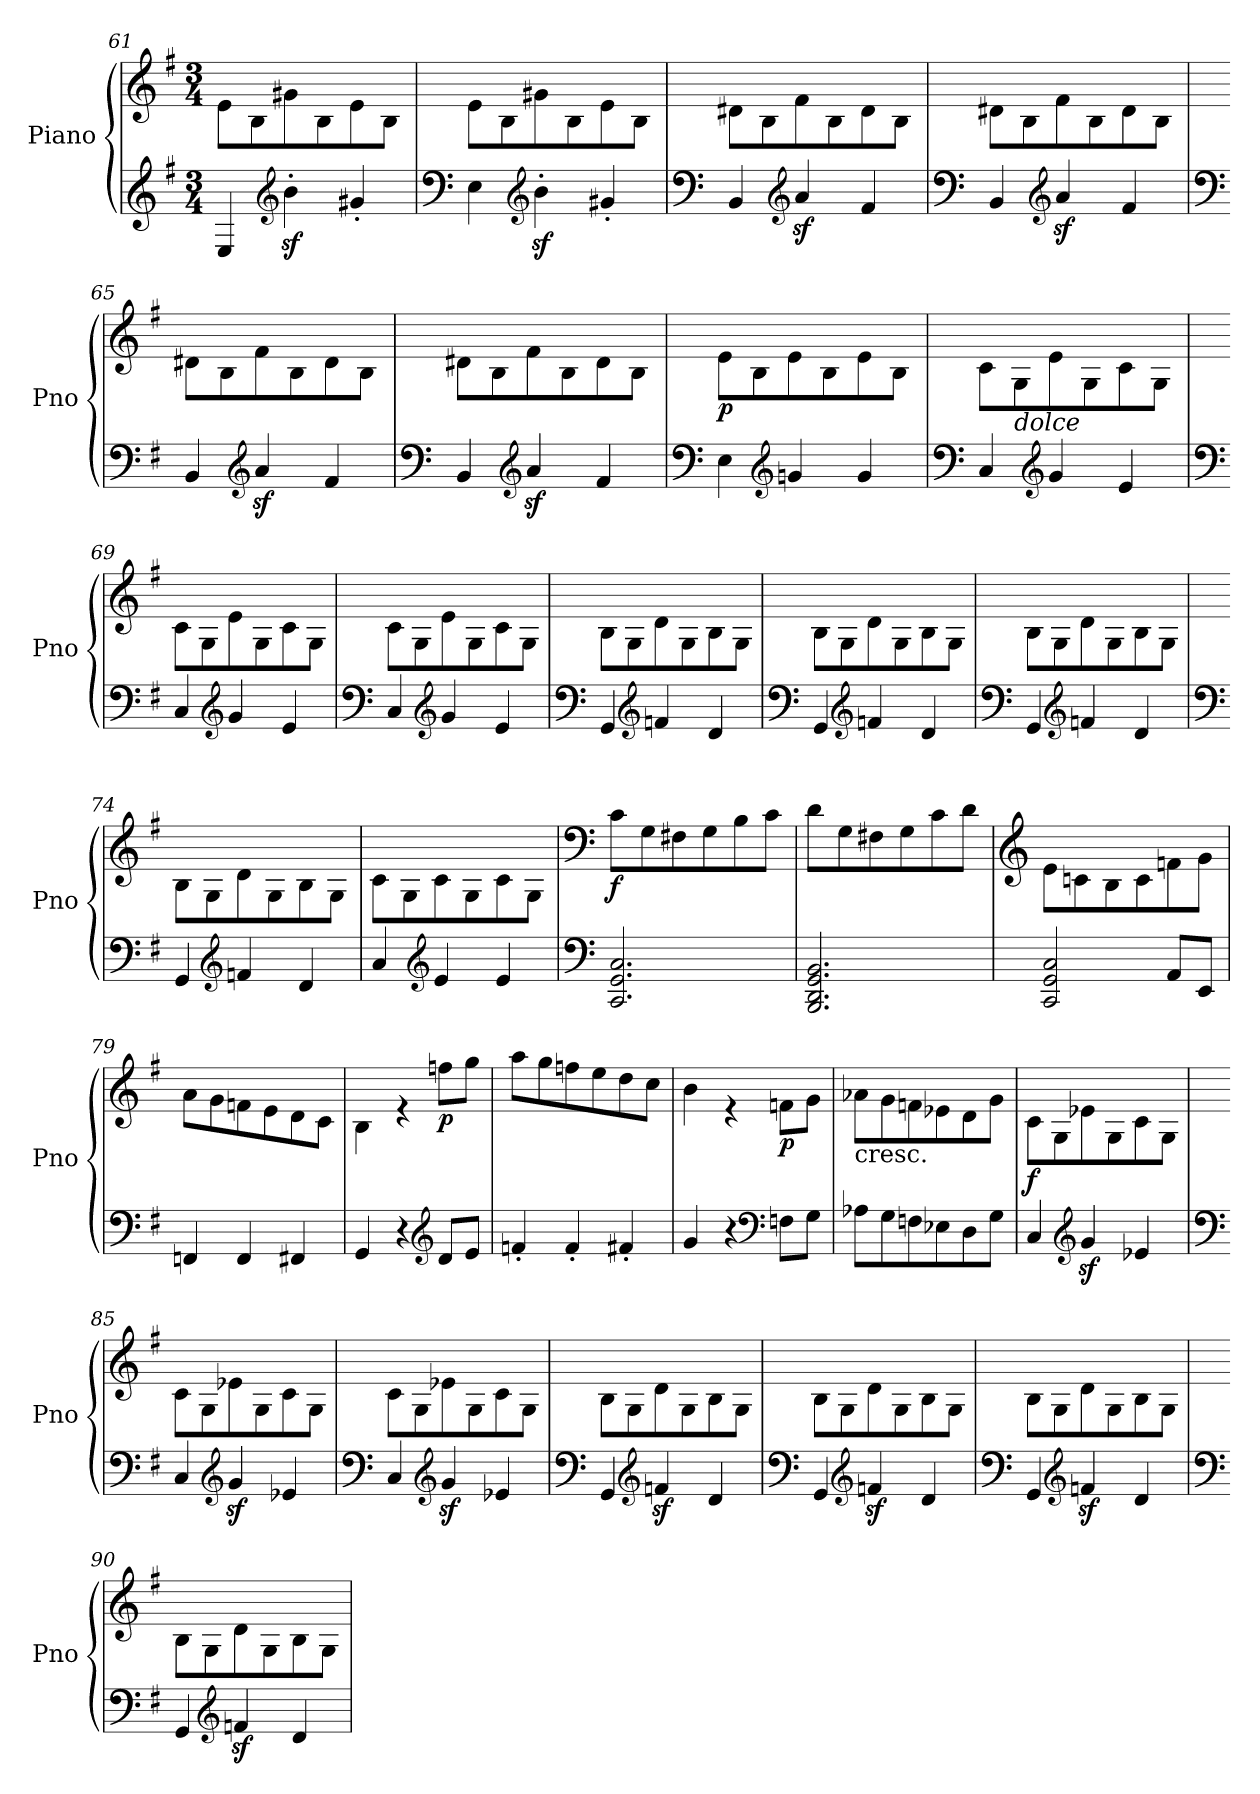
**kern	**kern	**dynam
*part1	*part1	*part1
*staff2	*staff1	*staff1/2
*I"Piano	*	*
*I'Pno	*	*
!!LO:LB:g=z
*clefG2	*clefG2	*
*k[f#]	*k[f#]	*
*G:	*G:	*
*M3/4	*M3/4	*
=61	=61	=61
*	*^	*
4E/	2.ryy	8e\L	.
.	.	8B\	.
*clefG2	*	*	*
4bz<'\	.	8g#X\	.
.	.	8B\	.
4g#X'/	.	8e\	.
.	.	8B\J	.
=62	=62	=62	=62
*clefF4	*	*	*
4E\	2.ryy	8e\L	.
.	.	8B\	.
*clefG2	*	*	*
4bz<'\	.	8g#X\	.
.	.	8B\	.
4g#X'/	.	8e\	.
.	.	8B\J	.
=63	=63	=63	=63
*clefF4	*	*	*
4BB/	2.ryy	8d#X\L	.
.	.	8B\	.
*clefG2	*	*	*
4az</	.	8f#\	.
.	.	8B\	.
4f#/	.	8d#\	.
.	.	8B\J	.
=64	=64	=64	=64
*clefF4	*	*	*
4BB/	2.ryy	8d#X\L	.
.	.	8B\	.
*clefG2	*	*	*
4az</	.	8f#\	.
.	.	8B\	.
4f#/	.	8d#\	.
.	.	8B\J	.
=65	=65	=65	=65
*clefF4	*	*	*
4BB/	2.ryy	8d#X\L	.
.	.	8B\	.
*clefG2	*	*	*
4az</	.	8f#\	.
.	.	8B\	.
4f#/	.	8d#\	.
.	.	8B\J	.
=66	=66	=66	=66
*clefF4	*	*	*
4BB/	2.ryy	8d#X\L	.
.	.	8B\	.
*clefG2	*	*	*
4az</	.	8f#\	.
.	.	8B\	.
4f#/	.	8d#\	.
.	.	8B\J	.
!!LO:PB:g=z	!!
=67	=67	=67	=67
*clefF4	*	*	*
!	!	!	!LO:DY:b
4E\	2.ryy	8e\L	p
.	.	8B\	.
*clefG2	*	*	*
4gn/	.	8e\	.
.	.	8B\	.
4g/	.	8e\	.
.	.	8B\J	.
=68	=68	=68	=68
*clefF4	*	*	*
4C/	2.ryy	8c\L	.
!	!	!LO:TX:b:i:t=dolce	!
.	.	8G\	.
*clefG2	*	*	*
4g/	.	8e\	.
.	.	8G\	.
4e/	.	8c\	.
.	.	8G\J	.
=69	=69	=69	=69
*clefF4	*	*	*
4C/	2.ryy	8c\L	.
.	.	8G\	.
*clefG2	*	*	*
4g/	.	8e\	.
.	.	8G\	.
4e/	.	8c\	.
.	.	8G\J	.
=70	=70	=70	=70
*clefF4	*	*	*
4C/	2.ryy	8c\L	.
.	.	8G\	.
*clefG2	*	*	*
4g/	.	8e\	.
.	.	8G\	.
4e/	.	8c\	.
.	.	8G\J	.
=71	=71	=71	=71
*clefF4	*	*	*
4GG/	2.ryy	8B\L	.
.	.	8G\	.
*clefG2	*	*	*
4fn/	.	8d\	.
.	.	8G\	.
4d/	.	8B\	.
.	.	8G\J	.
=72	=72	=72	=72
*clefF4	*	*	*
4GG/	2.ryy	8B\L	.
.	.	8G\	.
*clefG2	*	*	*
4fn/	.	8d\	.
.	.	8G\	.
4d/	.	8B\	.
.	.	8G\J	.
!!LO:LB:g=z	!!
=73	=73	=73	=73
*clefF4	*	*	*
4GG/	2.ryy	8B\L	.
.	.	8G\	.
*clefG2	*	*	*
4fn/	.	8d\	.
.	.	8G\	.
4d/	.	8B\	.
.	.	8G\J	.
=74	=74	=74	=74
*clefF4	*	*	*
4GG/	2.ryy	8B\L	.
.	.	8G\	.
*clefG2	*	*	*
4fn/	.	8d\	.
.	.	8G\	.
4d/	.	8B\	.
.	.	8G\J	.
=75	=75	=75	=75
4a/	2.ryy	8c\L	.
.	.	8G\	.
*clefG2	*	*	*
4e/	.	8c\	.
.	.	8G\	.
4e/	.	8c\	.
.	.	8G\J	.
=76	=76	=76	=76
*clefF4	*clefF4	*	*
!	!	!	!LO:DY:b
2.CC/ 2.GG/ 2.C/	2.ryy	8c\L	f
.	.	8G\	.
.	.	8F#X\	.
.	.	8G\	.
.	.	8B\	.
.	.	8c\J	.
=77	=77	=77	=77
2.BBB/ 2.DD/ 2.GG/ 2.BB/	2.ryy	8d\L	.
.	.	8G\	.
.	.	8F#X\	.
.	.	8G\	.
.	.	8c\	.
.	.	8d\J	.
!!LO:LB:g=z	!!
=78	=78	=78	=78
*	*clefG2	*	*
2CC/ 2GG/ 2C/	2.ryy	8e\L	.
.	.	8cn\	.
.	.	8B\	.
.	.	8c\	.
8AA/L	.	8fn\	.
8EE/J	.	8g\J	.
=79	=79	=79	=79
4FFn/	2.ryy	8a\L	.
.	.	8g\	.
4FF/	.	8fn\	.
.	.	8e\	.
4FF#X/	.	8d\	.
.	.	8c\J	.
=80	=80	=80	=80
4GG/	2.ryy	4B\	.
4r	.	4r	.
*clefG2	*	*	*
!	!	!	!LO:DY:b
8d/L	.	8ffn\L	p
8e/J	.	8gg\J	.
=81	=81	=81	=81
4fn'/	2.ryy	8aa\L	.
.	.	8gg\	.
4f'/	.	8ffn\	.
.	.	8ee\	.
4f#X'/	.	8dd\	.
.	.	8cc\J	.
=82	=82	=82	=82
4g/	2.ryy	4b\	.
4r	.	4r	.
*clefF4	*	*	*
!	!	!	!LO:DY:b
8Fn\L	.	8fn\L	p
8G\J	.	8g\J	.
=83	=83	=83	=83
!	!LO:TX:b:t=cresc.	!	!
8A-X\L	2.ryy	8a-X\L	.
8G\	.	8g\	.
8Fn\	.	8fn\	.
8E-X\	.	8e-X\	.
8D\	.	8d\	.
8G\J	.	8g\J	.
!!LO:LB:g=z	!!
=84	=84	=84	=84
!	!	!	!LO:DY:b
4C/	2.ryy	8c\L	f
.	.	8G\	.
*clefG2	*	*	*
4gz</	.	8e-X\	.
.	.	8G\	.
4e-X/	.	8c\	.
.	.	8G\J	.
=85	=85	=85	=85
*clefF4	*	*	*
4C/	2.ryy	8c\L	.
.	.	8G\	.
*clefG2	*	*	*
4gz</	.	8e-X\	.
.	.	8G\	.
4e-X/	.	8c\	.
.	.	8G\J	.
=86	=86	=86	=86
*clefF4	*	*	*
4C/	2.ryy	8c\L	.
.	.	8G\	.
*clefG2	*	*	*
4gz</	.	8e-X\	.
.	.	8G\	.
4e-X/	.	8c\	.
.	.	8G\J	.
=87	=87	=87	=87
*clefF4	*	*	*
4GG/	2.ryy	8B\L	.
.	.	8G\	.
*clefG2	*	*	*
4fnz</	.	8d\	.
.	.	8G\	.
4d/	.	8B\	.
.	.	8G\J	.
=88	=88	=88	=88
*clefF4	*	*	*
4GG/	2.ryy	8B\L	.
.	.	8G\	.
*clefG2	*	*	*
4fnz</	.	8d\	.
.	.	8G\	.
4d/	.	8B\	.
.	.	8G\J	.
!!LO:LB:g=z	!!
=89	=89	=89	=89
*clefF4	*	*	*
4GG/	2.ryy	8B\L	.
.	.	8G\	.
*clefG2	*	*	*
4fnz</	.	8d\	.
.	.	8G\	.
4d/	.	8B\	.
.	.	8G\J	.
=90	=90	=90	=90
*clefF4	*	*	*
4GG/	2.ryy	8B\L	.
.	.	8G\	.
*clefG2	*	*	*
4fnz</	.	8d\	.
.	.	8G\	.
4d/	.	8B\	.
.	.	8G\J	.
*	*v	*v	*
=	=	=
*-	*-	*-
